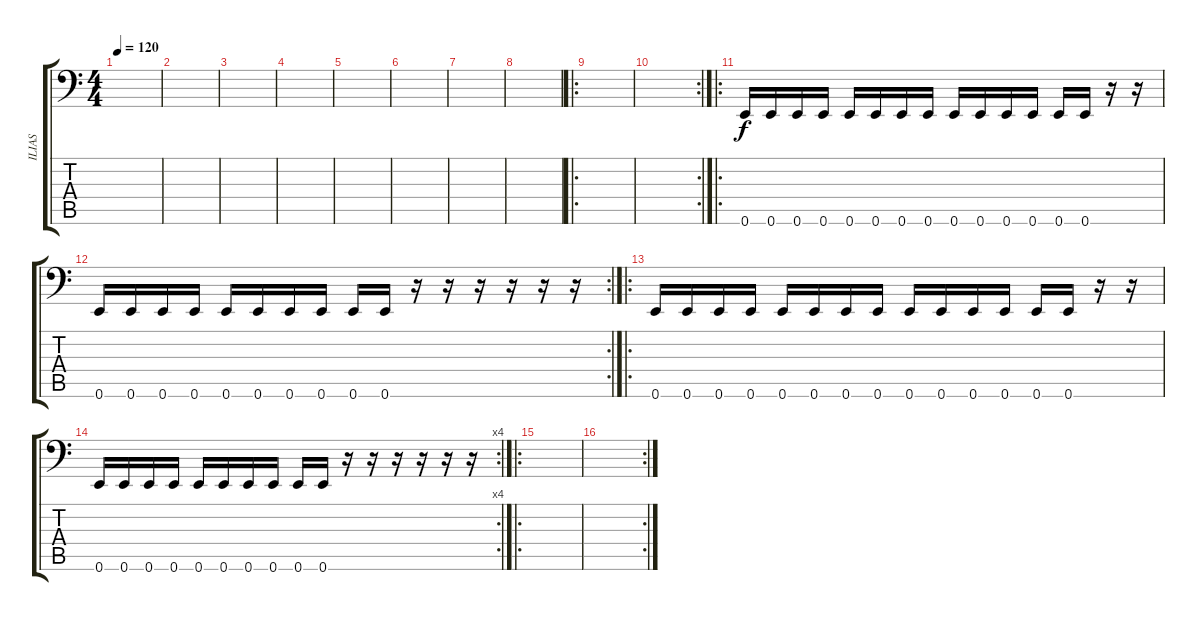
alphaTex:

\track ("ILIAS" "ILIAS") {instrument electricbasspick}
\staff {score tabs}
\tuning (E3 B2 G2 D2 A1 E1) {hide}
\ts (4 4)
\tempo 120
\clef f4
\ks c
|
|
|
|
|
|
|
|
\ro
|
\rc 2
|
\ro
0.6.16{instrument electricbasspick} 0.6.16 0.6.16 0.6.16 0.6.16 0.6.16 0.6.16 0.6.16 0.6.16 0.6.16 0.6.16 0.6.16 0.6.16 0.6.16 r.16 r.16 |
\rc 2
0.6.16 0.6.16 0.6.16 0.6.16 0.6.16 0.6.16 0.6.16 0.6.16 0.6.16 0.6.16 r.16 r.16 r.16 r.16 r.16 r.16 |
\ro
0.6.16{instrument electricbasspick} 0.6.16 0.6.16 0.6.16 0.6.16 0.6.16 0.6.16 0.6.16 0.6.16 0.6.16 0.6.16 0.6.16 0.6.16 0.6.16 r.16 r.16 |
\rc 4
0.6.16 0.6.16 0.6.16 0.6.16 0.6.16 0.6.16 0.6.16 0.6.16 0.6.16 0.6.16 r.16 r.16 r.16 r.16 r.16 r.16 |
\ro
|
\rc 2
